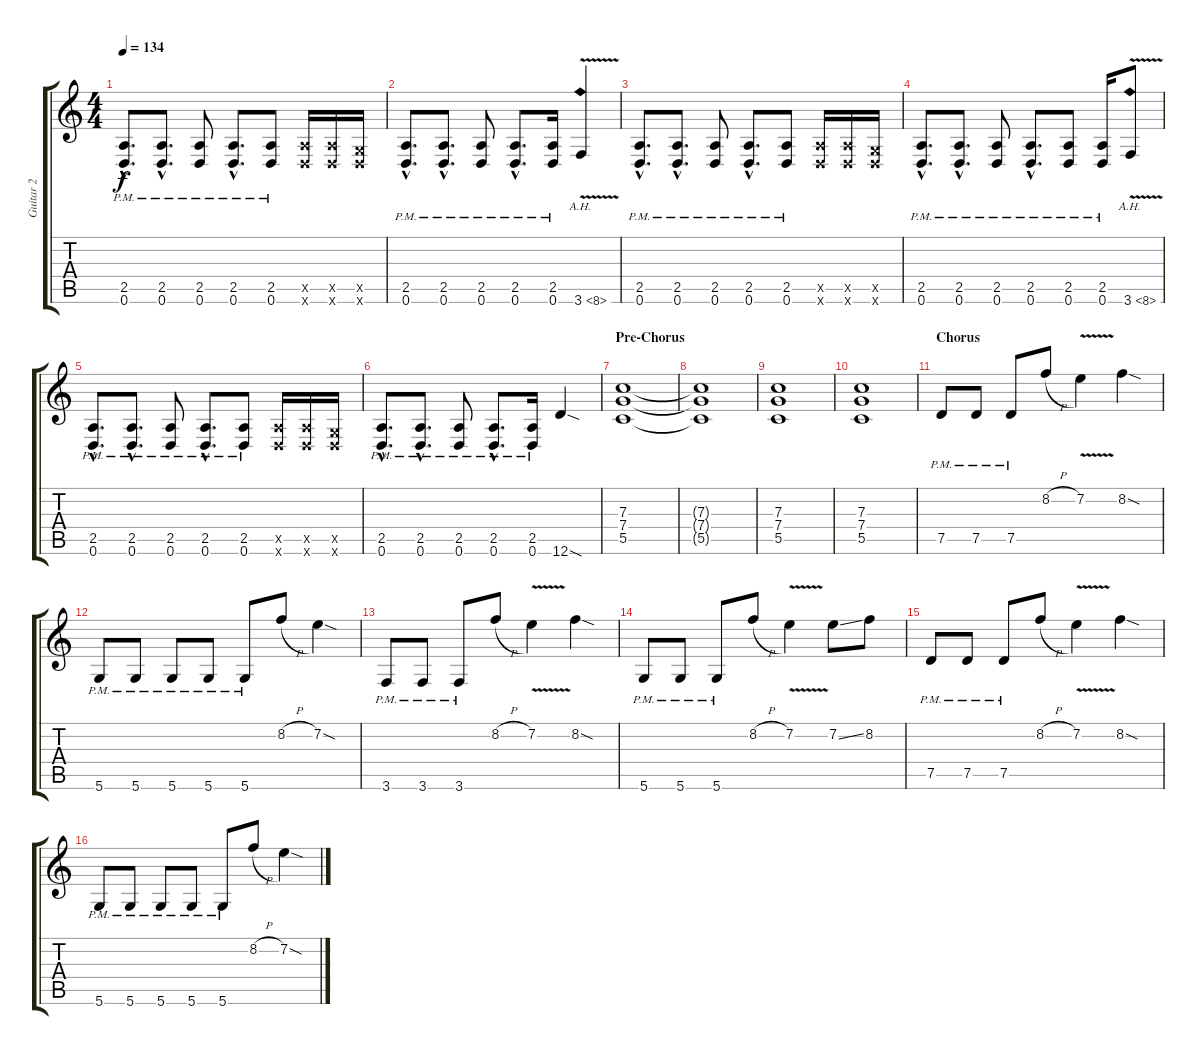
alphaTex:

\track ("Guitar 2" "Guitar 2") {instrument distortionguitar}
\staff {score tabs}
\tuning (D4 A3 F3 C3 G2 D2) {hide}
\ts (4 4)
\tempo 134
\clef g2
\ks c
(2.5{hac pm} 0.6{hac pm}).8{d dy f} (2.5{hac pm} 0.6{hac pm}).8{d} (2.5{pm} 0.6{pm}).8 (2.5{hac pm} 0.6{hac pm}).8{d} (2.5{pm} 0.6{pm}).8 (2.5{x} 0.6{x}).16 (2.5{x} 0.6{x}).16 (0.5{x} 0.6{x}).16 |
(2.5{hac pm} 0.6{hac pm}).8{d} (2.5{hac pm} 0.6{hac pm}).8{d} (2.5{pm} 0.6{pm}).8 (2.5{hac pm} 0.6{hac pm}).8{d} (2.5{pm} 0.6{pm}).16 3.6{ah 5 v}.4 |
(2.5{hac pm} 0.6{hac pm}).8{d} (2.5{hac pm} 0.6{hac pm}).8{d} (2.5{pm} 0.6{pm}).8 (2.5{hac pm} 0.6{hac pm}).8{d} (2.5{pm} 0.6{pm}).8 (2.5{x} 0.6{x}).16 (2.5{x} 0.6{x}).16 (0.5{x} 0.6{x}).16 |
(2.5{hac pm} 0.6{hac pm}).8{d} (2.5{hac pm} 0.6{hac pm}).8{d} (2.5{pm} 0.6{pm}).8 (2.5{hac pm} 0.6{hac pm}).8{d} (2.5{pm} 0.6{pm}).8 (2.5{pm} 0.6{pm}).16 3.6{ah 5 v}.8 |
(2.5{hac pm} 0.6{hac pm}).8{d} (2.5{hac pm} 0.6{hac pm}).8{d} (2.5{pm} 0.6{pm}).8 (2.5{hac pm} 0.6{hac pm}).8{d} (2.5{pm} 0.6{pm}).8 (2.5{x} 0.6{x}).16 (2.5{x} 0.6{x}).16 (0.5{x} 0.6{x}).16 |
(2.5{hac pm} 0.6{hac pm}).8{d} (2.5{hac pm} 0.6{hac pm}).8{d} (2.5{pm} 0.6{pm}).8 (2.5{hac pm} 0.6{hac pm}).8{d} (2.5{pm} 0.6{pm}).16 12.6{sod}.4 |
\section ("" "Pre-Chorus")
(7.3 7.4 5.5).1 |
(7.3{t} 7.4{t} 5.5{t}).1 |
(7.3 7.4 5.5).1 |
(7.3 7.4 5.5).1 |
\section ("" "Chorus")
7.5{pm}.8 7.5{pm}.8 7.5{pm}.8 8.2{h}.8 7.2{v}.4 8.2{sod}.4 |
5.6{pm}.8 5.6{pm}.8 5.6{pm}.8 5.6{pm}.8 5.6{pm}.8 8.2{h}.8 7.2{sod}.4 |
3.6{pm}.8 3.6{pm}.8 3.6{pm}.8 8.2{h}.8 7.2{v}.4 8.2{sod}.4 |
5.6{pm}.8 5.6{pm}.8 5.6{pm}.8 8.2{h}.8 7.2{v}.4 7.2{ss}.8 8.2.8 |
7.5{pm}.8 7.5{pm}.8 7.5{pm}.8 8.2{h}.8 7.2{v}.4 8.2{sod}.4 |
5.6{pm}.8 5.6{pm}.8 5.6{pm}.8 5.6{pm}.8 5.6{pm}.8 8.2{h}.8 7.2{sod}.4
